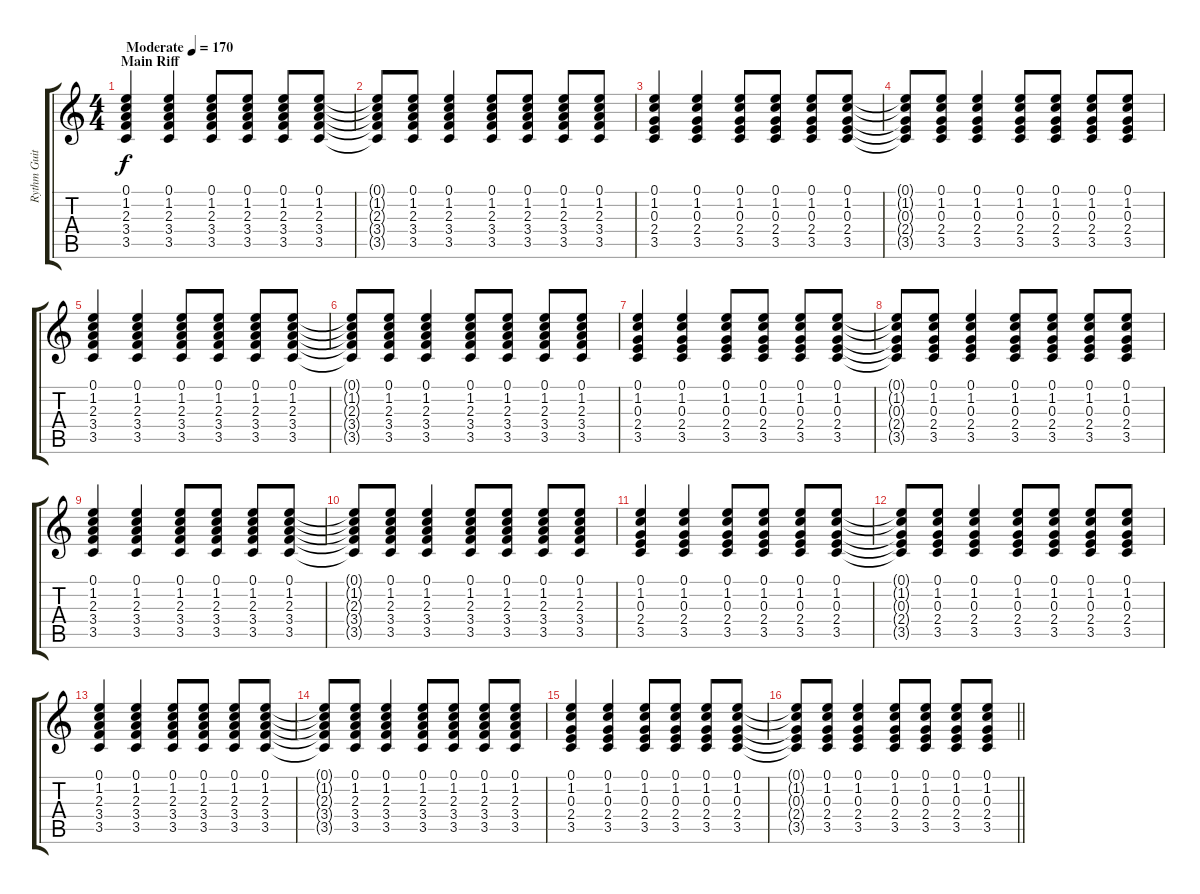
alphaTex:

\track ("Rythm Guitar" "Rythm Guit") {instrument distortionguitar}
\staff {score tabs}
\tuning (E4 B3 G3 D3 A2 E2) {hide}
\ts (4 4)
\section ("" "Main Riff")
\tempo (170 "Moderate")
\clef g2
\ks c
(0.1 1.2 2.3 3.4 3.5).4{dy f instrument distortionguitar} (0.1 1.2 2.3 3.4 3.5).4 (0.1 1.2 2.3 3.4 3.5).8 (0.1 1.2 2.3 3.4 3.5).8 (0.1 1.2 2.3 3.4 3.5).8 (0.1 1.2 2.3 3.4 3.5).8 |
(0.1{t} 1.2{t} 2.3{t} 3.4{t} 3.5{t}).8 (0.1 1.2 2.3 3.4 3.5).8 (0.1 1.2 2.3 3.4 3.5).4 (0.1 1.2 2.3 3.4 3.5).8 (0.1 1.2 2.3 3.4 3.5).8 (0.1 1.2 2.3 3.4 3.5).8 (0.1 1.2 2.3 3.4 3.5).8 |
(0.1 1.2 0.3 2.4 3.5).4 (0.1 1.2 0.3 2.4 3.5).4 (0.1 1.2 0.3 2.4 3.5).8 (0.1 1.2 0.3 2.4 3.5).8 (0.1 1.2 0.3 2.4 3.5).8 (0.1 1.2 0.3 2.4 3.5).8 |
(0.1{t} 1.2{t} 0.3{t} 2.4{t} 3.5{t}).8 (0.1 1.2 0.3 2.4 3.5).8 (0.1 1.2 0.3 2.4 3.5).4 (0.1 1.2 0.3 2.4 3.5).8 (0.1 1.2 0.3 2.4 3.5).8 (0.1 1.2 0.3 2.4 3.5).8 (0.1 1.2 0.3 2.4 3.5).8 |
(0.1 1.2 2.3 3.4 3.5).4 (0.1 1.2 2.3 3.4 3.5).4 (0.1 1.2 2.3 3.4 3.5).8 (0.1 1.2 2.3 3.4 3.5).8 (0.1 1.2 2.3 3.4 3.5).8 (0.1 1.2 2.3 3.4 3.5).8 |
(0.1{t} 1.2{t} 2.3{t} 3.4{t} 3.5{t}).8 (0.1 1.2 2.3 3.4 3.5).8 (0.1 1.2 2.3 3.4 3.5).4 (0.1 1.2 2.3 3.4 3.5).8 (0.1 1.2 2.3 3.4 3.5).8 (0.1 1.2 2.3 3.4 3.5).8 (0.1 1.2 2.3 3.4 3.5).8 |
(0.1 1.2 0.3 2.4 3.5).4 (0.1 1.2 0.3 2.4 3.5).4 (0.1 1.2 0.3 2.4 3.5).8 (0.1 1.2 0.3 2.4 3.5).8 (0.1 1.2 0.3 2.4 3.5).8 (0.1 1.2 0.3 2.4 3.5).8 |
(0.1{t} 1.2{t} 0.3{t} 2.4{t} 3.5{t}).8 (0.1 1.2 0.3 2.4 3.5).8 (0.1 1.2 0.3 2.4 3.5).4 (0.1 1.2 0.3 2.4 3.5).8 (0.1 1.2 0.3 2.4 3.5).8 (0.1 1.2 0.3 2.4 3.5).8 (0.1 1.2 0.3 2.4 3.5).8 |
(0.1 1.2 2.3 3.4 3.5).4 (0.1 1.2 2.3 3.4 3.5).4 (0.1 1.2 2.3 3.4 3.5).8 (0.1 1.2 2.3 3.4 3.5).8 (0.1 1.2 2.3 3.4 3.5).8 (0.1 1.2 2.3 3.4 3.5).8 |
(0.1{t} 1.2{t} 2.3{t} 3.4{t} 3.5{t}).8 (0.1 1.2 2.3 3.4 3.5).8 (0.1 1.2 2.3 3.4 3.5).4 (0.1 1.2 2.3 3.4 3.5).8 (0.1 1.2 2.3 3.4 3.5).8 (0.1 1.2 2.3 3.4 3.5).8 (0.1 1.2 2.3 3.4 3.5).8 |
(0.1 1.2 0.3 2.4 3.5).4 (0.1 1.2 0.3 2.4 3.5).4 (0.1 1.2 0.3 2.4 3.5).8 (0.1 1.2 0.3 2.4 3.5).8 (0.1 1.2 0.3 2.4 3.5).8 (0.1 1.2 0.3 2.4 3.5).8 |
(0.1{t} 1.2{t} 0.3{t} 2.4{t} 3.5{t}).8 (0.1 1.2 0.3 2.4 3.5).8 (0.1 1.2 0.3 2.4 3.5).4 (0.1 1.2 0.3 2.4 3.5).8 (0.1 1.2 0.3 2.4 3.5).8 (0.1 1.2 0.3 2.4 3.5).8 (0.1 1.2 0.3 2.4 3.5).8 |
(0.1 1.2 2.3 3.4 3.5).4 (0.1 1.2 2.3 3.4 3.5).4 (0.1 1.2 2.3 3.4 3.5).8 (0.1 1.2 2.3 3.4 3.5).8 (0.1 1.2 2.3 3.4 3.5).8 (0.1 1.2 2.3 3.4 3.5).8 |
(0.1{t} 1.2{t} 2.3{t} 3.4{t} 3.5{t}).8 (0.1 1.2 2.3 3.4 3.5).8 (0.1 1.2 2.3 3.4 3.5).4 (0.1 1.2 2.3 3.4 3.5).8 (0.1 1.2 2.3 3.4 3.5).8 (0.1 1.2 2.3 3.4 3.5).8 (0.1 1.2 2.3 3.4 3.5).8 |
(0.1 1.2 0.3 2.4 3.5).4 (0.1 1.2 0.3 2.4 3.5).4 (0.1 1.2 0.3 2.4 3.5).8 (0.1 1.2 0.3 2.4 3.5).8 (0.1 1.2 0.3 2.4 3.5).8 (0.1 1.2 0.3 2.4 3.5).8 |
\barLineRight lightlight
(0.1{t} 1.2{t} 0.3{t} 2.4{t} 3.5{t}).8 (0.1 1.2 0.3 2.4 3.5).8 (0.1 1.2 0.3 2.4 3.5).4 (0.1 1.2 0.3 2.4 3.5).8 (0.1 1.2 0.3 2.4 3.5).8 (0.1 1.2 0.3 2.4 3.5).8 (0.1 1.2 0.3 2.4 3.5).8
